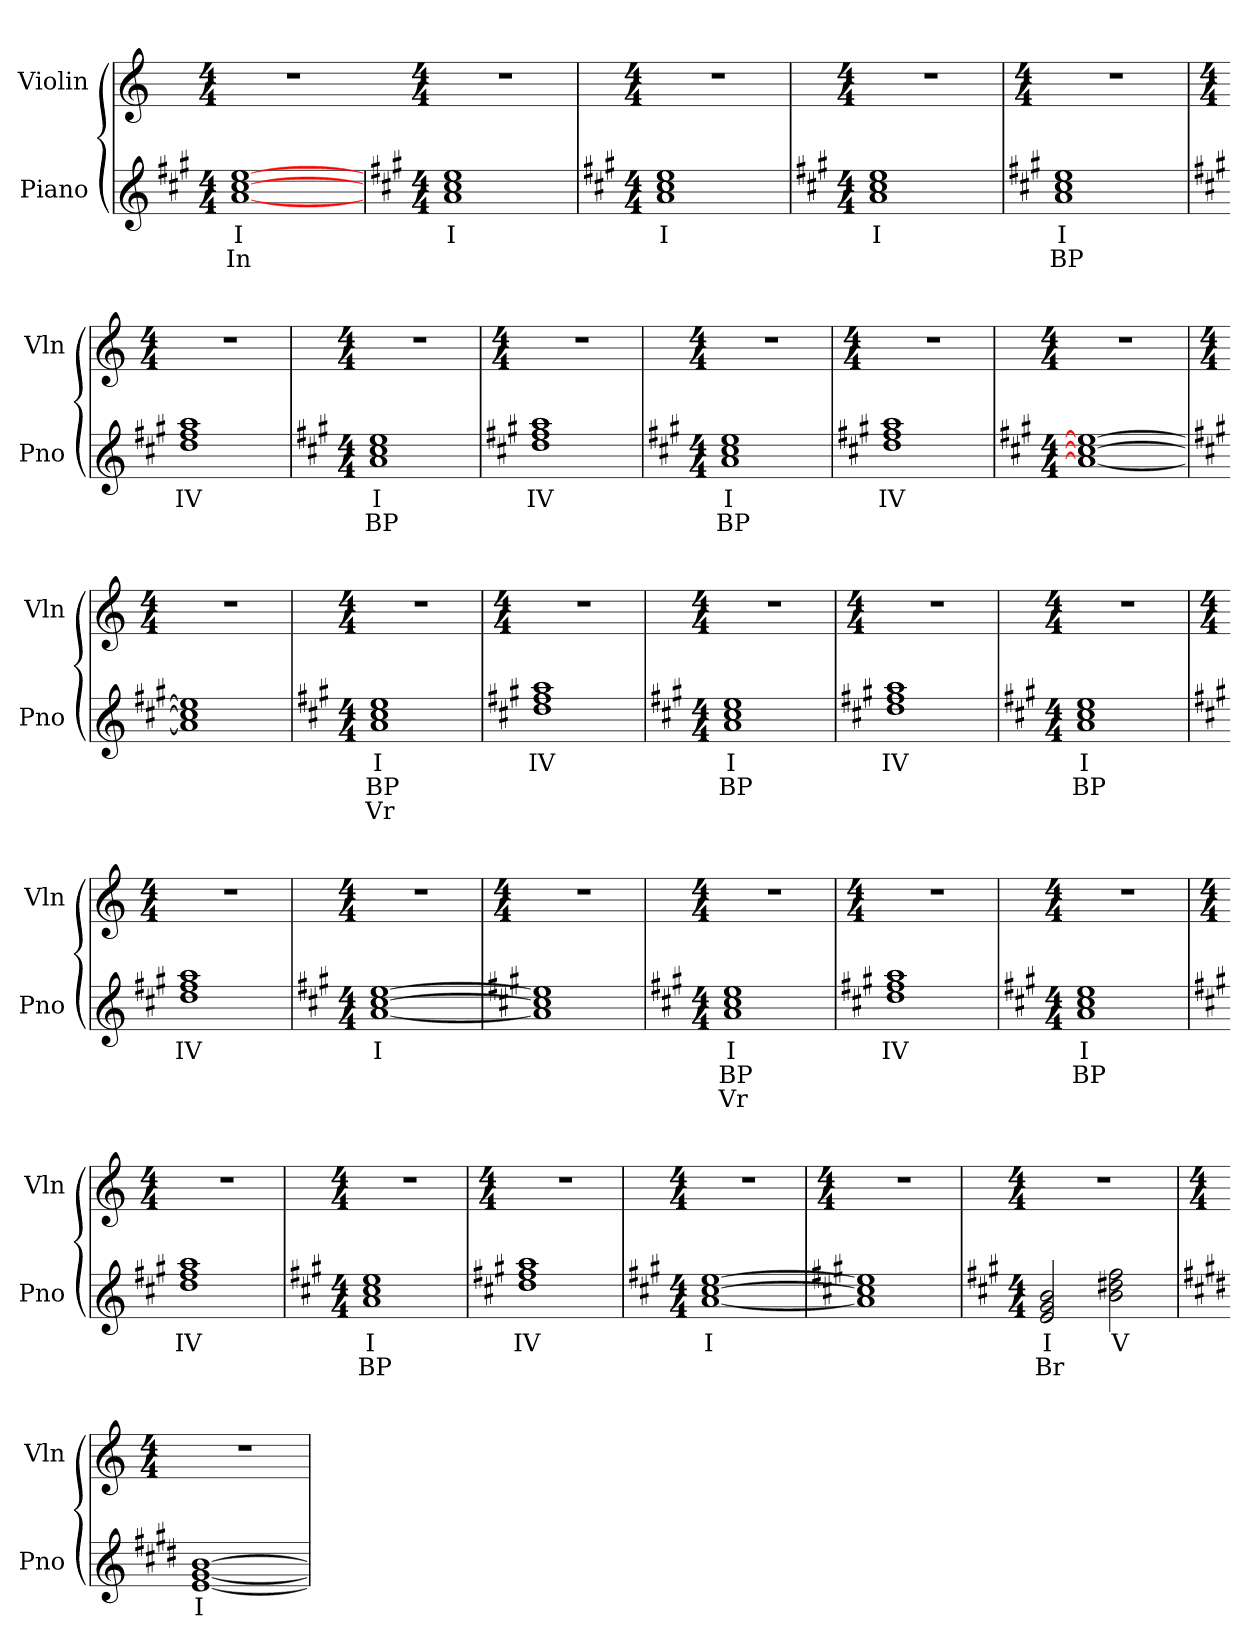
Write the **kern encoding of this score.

**kern	**text	**text	**text	**kern
*part2	*part2	*part2	*part2	*part1
*staff2	*staff2	*staff2	*staff2	*staff1
*I"Piano	*	*	*	*I"Violin
*I'Pno	*	*	*	*I'Vln
*	*	*	*	*clefG2
*k[f#c#g#]	*	*	*	*
*A:	*	*	*	*
*M4/4	*	*	*	*M4/4
=1	=1	=1	=1	=1
[1a [1cc# [1ee	I	In	.	1r
=	==	==	==	==
*k[f#c#g#]	*	*	*	*
*A:	*	*	*	*
*M4/4	*	*	*	*M4/4
1a 1cc# 1ee	I	.	.	1r
=	=	=	=	=
*k[f#c#g#]	*	*	*	*
*A:	*	*	*	*
*M4/4	*	*	*	*M4/4
1a 1cc# 1ee	I	.	.	1r
=	=	=	=	=
*k[f#c#g#]	*	*	*	*
*A:	*	*	*	*
*M4/4	*	*	*	*M4/4
1a 1cc# 1ee	I	.	.	1r
=	=	=	=	=
*k[f#c#g#]	*	*	*	*
*A:	*	*	*	*
*	*	*	*	*M4/4
1a 1cc# 1ee	I	BP	.	1r
=	=	=	=	=
*k[f#c#g#]	*	*	*	*
*A:	*	*	*	*
*	*	*	*	*M4/4
1dd 1ff# 1aa	IV	.	.	1r
=	=	=	=	=
*k[f#c#g#]	*	*	*	*
*A:	*	*	*	*
*M4/4	*	*	*	*M4/4
1a 1cc# 1ee	I	BP	.	1r
=	=	=	=	=
*k[f#c#g#]	*	*	*	*
*A:	*	*	*	*
*	*	*	*	*M4/4
1dd 1ff# 1aa	IV	.	.	1r
=	=	=	=	=
*k[f#c#g#]	*	*	*	*
*A:	*	*	*	*
*M4/4	*	*	*	*M4/4
1a 1cc# 1ee	I	BP	.	1r
=	=	=	=	=
*k[f#c#g#]	*	*	*	*
*A:	*	*	*	*
*	*	*	*	*M4/4
1dd 1ff# 1aa	IV	.	.	1r
=	=	=	=	=
*k[f#c#g#]	*	*	*	*
*A:	*	*	*	*
*M4/4	*	*	*	*M4/4
1a_ 1cc#_ 1ee_	.	.	.	1r
=	=	=	=	=
*k[f#c#g#]	*	*	*	*
*A:	*	*	*	*
*	*	*	*	*M4/4
1a] 1cc#] 1ee]	.	.	.	1r
=	=	=	=	=
*k[f#c#g#]	*	*	*	*
*A:	*	*	*	*
*M4/4	*	*	*	*M4/4
1a 1cc# 1ee	I	BP	Vr	1r
=	=	=	=	=
*k[f#c#g#]	*	*	*	*
*A:	*	*	*	*
*	*	*	*	*M4/4
1dd 1ff# 1aa	IV	.	.	1r
=	=	=	=	=
*k[f#c#g#]	*	*	*	*
*A:	*	*	*	*
*M4/4	*	*	*	*M4/4
1a 1cc# 1ee	I	BP	.	1r
=	=	=	=	=
*k[f#c#g#]	*	*	*	*
*A:	*	*	*	*
*	*	*	*	*M4/4
1dd 1ff# 1aa	IV	.	.	1r
=	=	=	=	=
*k[f#c#g#]	*	*	*	*
*A:	*	*	*	*
*M4/4	*	*	*	*M4/4
1a 1cc# 1ee	I	BP	.	1r
=	=	=	=	=
*k[f#c#g#]	*	*	*	*
*A:	*	*	*	*
*	*	*	*	*M4/4
1dd 1ff# 1aa	IV	.	.	1r
=	=	=	=	=
*k[f#c#g#]	*	*	*	*
*A:	*	*	*	*
*M4/4	*	*	*	*M4/4
[1a [1cc# [1ee	I	.	.	1r
=	=	=	=	=
*k[f#c#g#]	*	*	*	*
*A:	*	*	*	*
*	*	*	*	*M4/4
1a] 1cc#] 1ee]	.	.	.	1r
=	=	=	=	=
*k[f#c#g#]	*	*	*	*
*A:	*	*	*	*
*M4/4	*	*	*	*M4/4
1a 1cc# 1ee	I	BP	Vr	1r
=	=	=	=	=
*k[f#c#g#]	*	*	*	*
*A:	*	*	*	*
*	*	*	*	*M4/4
1dd 1ff# 1aa	IV	.	.	1r
=	=	=	=	=
*k[f#c#g#]	*	*	*	*
*A:	*	*	*	*
*M4/4	*	*	*	*M4/4
1a 1cc# 1ee	I	BP	.	1r
=	=	=	=	=
*k[f#c#g#]	*	*	*	*
*A:	*	*	*	*
*	*	*	*	*M4/4
1dd 1ff# 1aa	IV	.	.	1r
=	=	=	=	=
*k[f#c#g#]	*	*	*	*
*A:	*	*	*	*
*M4/4	*	*	*	*M4/4
1a 1cc# 1ee	I	BP	.	1r
=	=	=	=	=
*k[f#c#g#]	*	*	*	*
*A:	*	*	*	*
*	*	*	*	*M4/4
1dd 1ff# 1aa	IV	.	.	1r
=	=	=	=	=
*k[f#c#g#]	*	*	*	*
*A:	*	*	*	*
*M4/4	*	*	*	*M4/4
[1a [1cc# [1ee	I	.	.	1r
=	=	=	=	=
*k[f#c#g#]	*	*	*	*
*A:	*	*	*	*
*	*	*	*	*M4/4
1a] 1cc#] 1ee]	.	.	.	1r
=	=	=	=	=
*k[f#c#g#]	*	*	*	*
*A:	*	*	*	*
*M4/4	*	*	*	*M4/4
2e 2g# 2b	I	Br	.	1r
2b 2dd#X 2ff#	V	.	.	.
=	=	=	=	=
*k[f#c#g#d#]	*	*	*	*
*E:	*	*	*	*
*	*	*	*	*M4/4
[1e [1g# [1b	I	.	.	1r
=	=	=	=	=
*-	*-	*-	*-	*-
